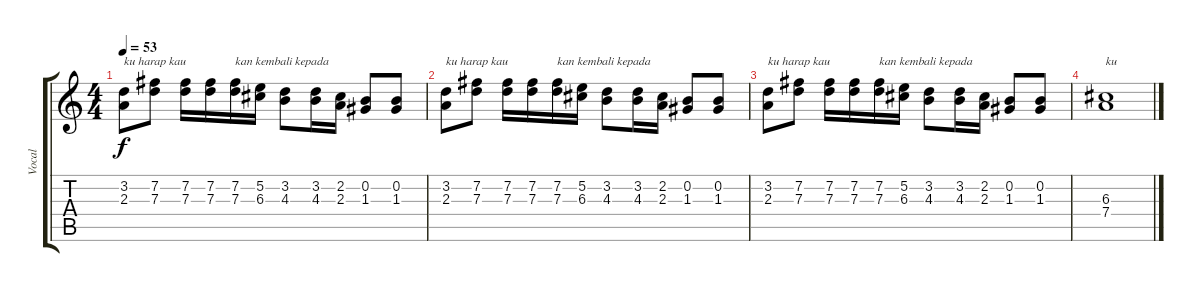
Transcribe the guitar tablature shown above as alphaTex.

\track ("Vocal" "Vocal") {instrument acousticguitarsteel}
\staff {score tabs}
\tuning (E4 B3 G3 D3 A2 E2) {hide}
\ts (4 4)
\tempo 53
\clef g2
\ks c
(3.2 2.3).8{txt "ku harap kau " dy f} (7.2 7.3).8 (7.2 7.3).16 (7.2 7.3).16 (7.2 7.3).16{txt "kan kembali kepada"} (5.2 6.3).16 (3.2 4.3).8 (3.2 4.3).16 (2.2 2.3).16 (0.2 1.3).8 (0.2 1.3).8 |
(3.2 2.3).8{txt "ku harap kau "} (7.2 7.3).8 (7.2 7.3).16 (7.2 7.3).16 (7.2 7.3).16{txt "kan kembali kepada"} (5.2 6.3).16 (3.2 4.3).8 (3.2 4.3).16 (2.2 2.3).16 (0.2 1.3).8 (0.2 1.3).8 |
(3.2 2.3).8{txt "ku harap kau "} (7.2 7.3).8 (7.2 7.3).16 (7.2 7.3).16 (7.2 7.3).16{txt "kan kembali kepada"} (5.2 6.3).16 (3.2 4.3).8 (3.2 4.3).16 (2.2 2.3).16 (0.2 1.3).8 (0.2 1.3).8 |
(6.3 7.4).1{txt "ku "}
